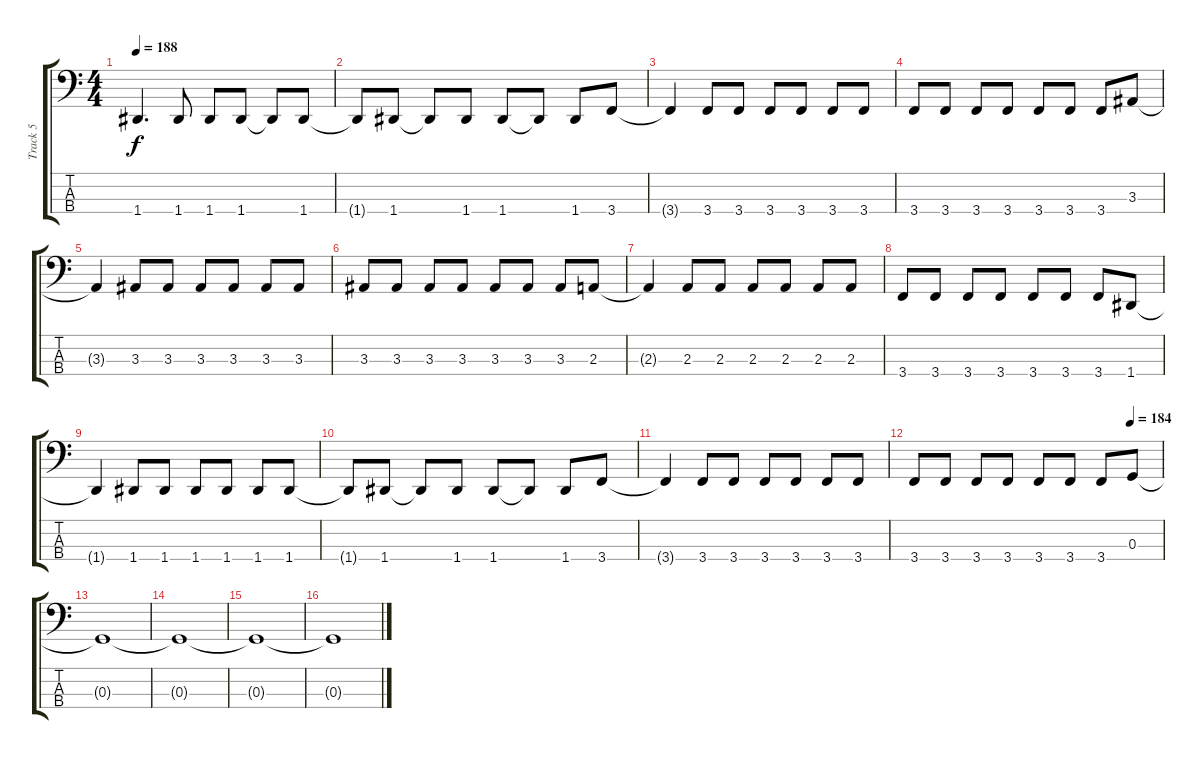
\track ("Track 5" "Track 5") {instrument electricbasspick}
\staff {score tabs}
\tuning (F2 C2 G1 D1) {hide}
\ts (4 4)
\tempo 188
\clef f4
\ks c
1.4.4{d dy f} 1.4.8 1.4.8 1.4.8 1.4{t}.8 1.4.8 |
1.4{t}.8 1.4.8 1.4{t}.8 1.4.8 1.4.8 1.4{t}.8 1.4.8 3.4.8 |
3.4{t}.4 3.4.8 3.4.8 3.4.8 3.4.8 3.4.8 3.4.8 |
3.4.8 3.4.8 3.4.8 3.4.8 3.4.8 3.4.8 3.4.8 3.3.8 |
3.3{t}.4 3.3.8 3.3.8 3.3.8 3.3.8 3.3.8 3.3.8 |
3.3.8 3.3.8 3.3.8 3.3.8 3.3.8 3.3.8 3.3.8 2.3.8 |
2.3{t}.4 2.3.8 2.3.8 2.3.8 2.3.8 2.3.8 2.3.8 |
3.4.8 3.4.8 3.4.8 3.4.8 3.4.8 3.4.8 3.4.8 1.4.8 |
1.4{t}.4 1.4.8 1.4.8 1.4.8 1.4.8 1.4.8 1.4.8 |
1.4{t}.8 1.4.8 1.4{t}.8 1.4.8 1.4.8 1.4{t}.8 1.4.8 3.4.8 |
3.4{t}.4 3.4.8 3.4.8 3.4.8 3.4.8 3.4.8 3.4.8 |
\tempo (184 0.875)
3.4.8 3.4.8 3.4.8 3.4.8 3.4.8 3.4.8 3.4.8 0.3.8 |
0.3{t}.1 |
0.3{t}.1 |
0.3{t}.1 |
0.3{t}.1
